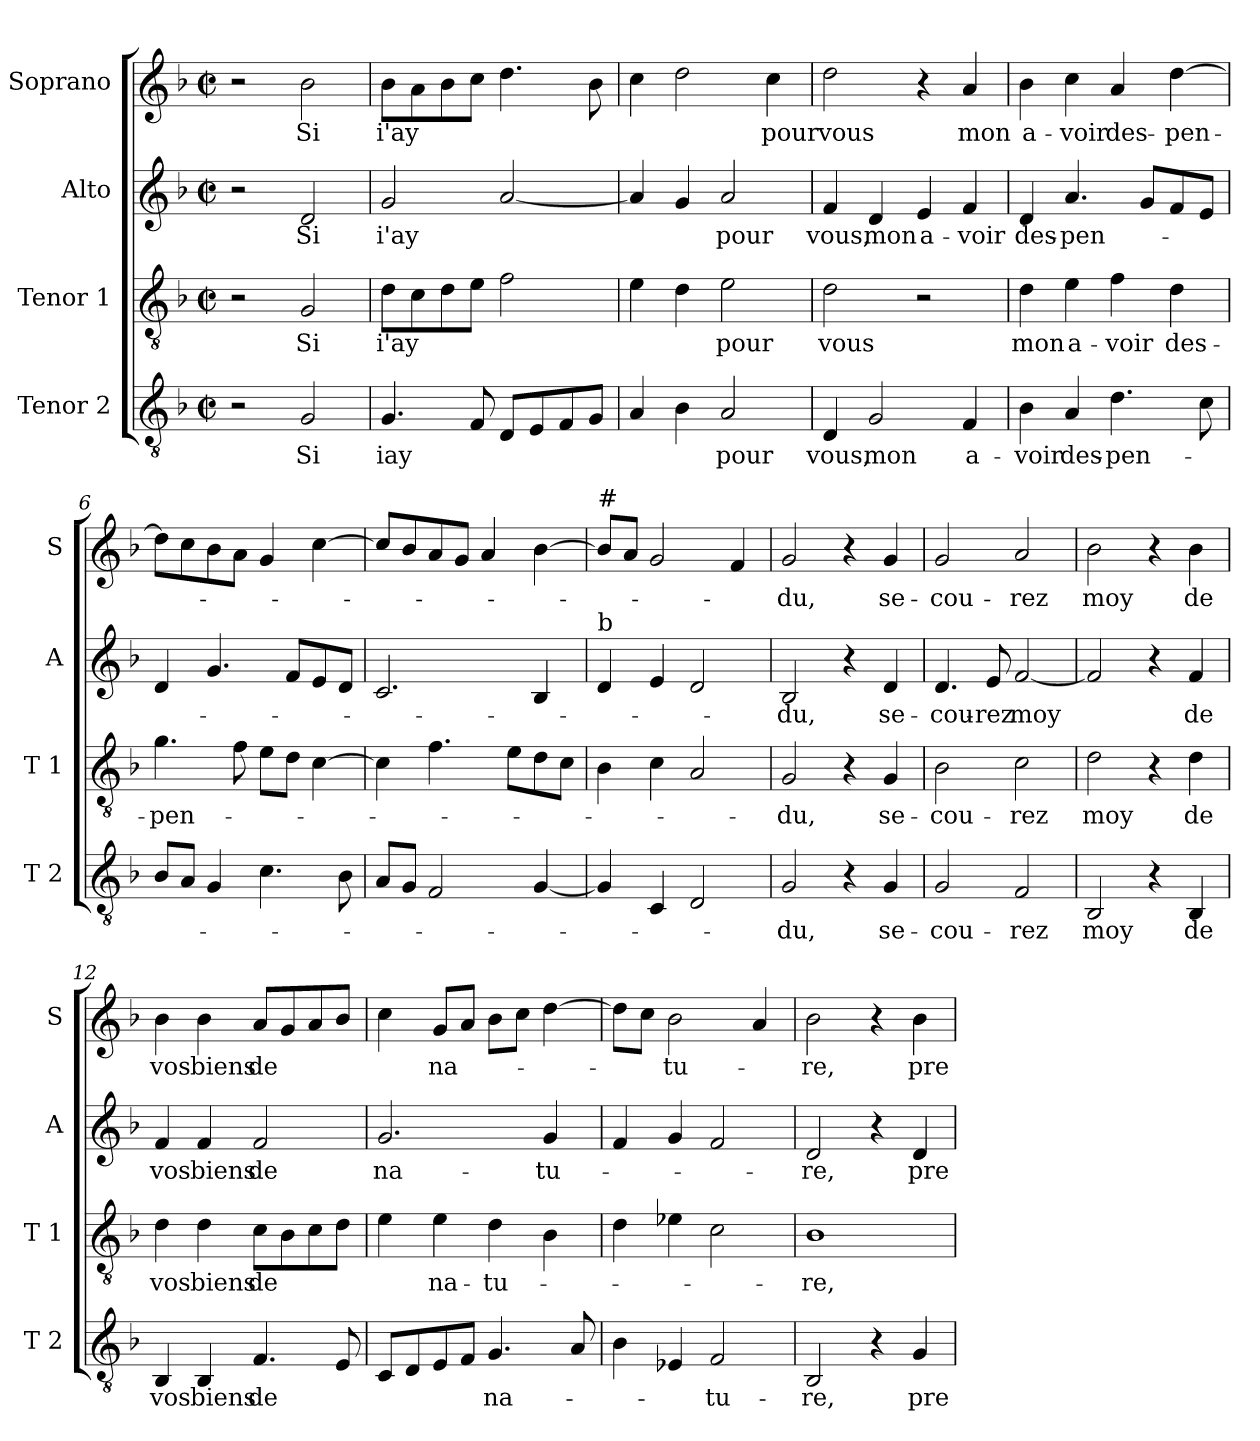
**kern	**text	**kern	**text	**kern	**text	**kern	**text
*part4	*part4	*part3	*part3	*part2	*part2	*part1	*part1
*staff4	*staff4	*staff3	*staff3	*staff2	*staff2	*staff1	*staff1
*I"Tenor 2	*	*I"Tenor 1	*	*I"Alto	*	*I"Soprano	*
*I'T 2	*	*I'T 1	*	*I'A	*	*I'S	*
*clefGv2	*	*clefGv2	*	*clefG2	*	*clefG2	*
*k[b-]	*	*k[b-]	*	*k[b-]	*	*k[b-]	*
*F:	*	*F:	*	*F:	*	*F:	*
*M2/2	*	*M2/2	*	*M2/2	*	*M2/2	*
*met(c|)	*	*met(c|)	*	*met(c|)	*	*met(c|)	*
=1	=1	=1	=1	=1	=1	=1	=1
2r	.	2r	.	2r	.	2r	.
!	!LO:LY:b	!	!LO:LY:b	!	!LO:LY:b	!	!LO:LY:b
2G/	Si	2G/	Si	2d/	Si	2b-\	Si
=2	=2	=2	=2	=2	=2	=2	=2
!	!LO:LY:b	!	!LO:LY:b	!	!LO:LY:b	!	!LO:LY:b
4.G/	iay	8d\L	i'ay	2g/	i'ay	8b-\L	i'ay
.	.	8c\	.	.	.	8a\	.
.	.	8d\	.	.	.	8b-\	.
8F/	.	8e\J	.	.	.	8cc\J	.
8D/L	.	2f\	.	[2a/	.	4.dd\	.
8E/	.	.	.	.	.	.	.
8F/	.	.	.	.	.	.	.
8G/J	.	.	.	.	.	8b-\	.
=3	=3	=3	=3	=3	=3	=3	=3
4A/	.	4e\	.	4a/]	.	4cc\	.
4B-\	.	4d\	.	4g/	.	2dd\	.
!	!LO:LY:b	!	!LO:LY:b	!	!LO:LY:b	!	!
2A/	pour	2e\	pour	2a/	pour	.	.
!	!	!	!	!	!	!	!LO:LY:b
.	.	.	.	.	.	4cc\	pour
=4	=4	=4	=4	=4	=4	=4	=4
!	!LO:LY:b	!	!LO:LY:b	!	!LO:LY:b	!	!LO:LY:b
4D/	vous,	2d\	vous	4f/	vous,	2dd\	vous
!	!LO:LY:b	!	!	!	!LO:LY:b	!	!
2G/	mon	.	.	4d/	mon	.	.
!	!	!	!	!	!LO:LY:b	!	!
.	.	2r	.	4e/	a-	4r	.
!	!LO:LY:b	!	!	!	!LO:LY:b	!	!LO:LY:b
4F/	a-	.	.	4f/	-voir	4a/	mon
!!LO:LB:g=z
=5	=5	=5	=5	=5	=5	=5	=5
!	!LO:LY:b	!	!LO:LY:b	!	!LO:LY:b	!	!LO:LY:b
4B-\	-voir	4d\	mon	4d/	des-	4b-\	a-
!	!LO:LY:b	!	!LO:LY:b	!	!LO:LY:b	!	!LO:LY:b
4A/	des-	4e\	a-	4.a/	-pen-	4cc\	-voir
!	!LO:LY:b	!	!LO:LY:b	!	!	!	!LO:LY:b
4.d\	-pen-	4f\	-voir	.	.	4a/	des-
.	.	.	.	8g/L	.	.	.
!	!	!	!LO:LY:b	!	!	!	!LO:LY:b
.	.	4d\	des-	8f/	.	[4dd\	-pen-
8c\	.	.	.	8e/J	.	.	.
=6	=6	=6	=6	=6	=6	=6	=6
!	!	!	!LO:LY:b	!	!	!	!
8B-/L	.	4.g\	-pen-	4d/	.	8dd\L]	.
8A/J	.	.	.	.	.	8cc\	.
4G/	.	.	.	4.g/	.	8b-\	.
.	.	8f\	.	.	.	8a\J	.
4.c\	.	8e\L	.	.	.	4g/	.
.	.	8d\J	.	8f/L	.	.	.
.	.	[4c\	.	8e/	.	[4cc\	.
8B-\	.	.	.	8d/J	.	.	.
=7	=7	=7	=7	=7	=7	=7	=7
8A/L	.	4c\]	.	2.c/	.	8cc/L]	.
8G/J	.	.	.	.	.	8b-/	.
2F/	.	4.f\	.	.	.	8a/	.
.	.	.	.	.	.	8g/J	.
.	.	.	.	.	.	4a/	.
.	.	8e\L	.	.	.	.	.
[4G/	.	8d\	.	4B-/	.	[4b-\	.
.	.	8c\J	.	.	.	.	.
=8	=8	=8	=8	=8	=8	=8	=8
!	!	!	!	!	!	!LO:TX:a:t=#	!
!	!	!	!	!LO:TX:a:t=b	!	!	!
4G/]	.	4B-\	.	4d/	.	8b-/L]	.
.	.	.	.	.	.	8a/J	.
4C/	.	4c\	.	4e/	.	2g/	.
2D/	.	2A/	.	2d/	.	.	.
.	.	.	.	.	.	4f/	.
=9	=9	=9	=9	=9	=9	=9	=9
!	!LO:LY:b	!	!LO:LY:b	!	!LO:LY:b	!	!LO:LY:b
2G/	-du,	2G/	-du,	2B-/	-du,	2g/	-du,
4r	.	4r	.	4r	.	4r	.
!	!LO:LY:b	!	!LO:LY:b	!	!LO:LY:b	!	!LO:LY:b
4G/	se-	4G/	se-	4d/	se-	4g/	se-
!!LO:PB:g=z
=10	=10	=10	=10	=10	=10	=10	=10
!	!LO:LY:b	!	!LO:LY:b	!	!LO:LY:b	!	!LO:LY:b
2G/	-cou-	2B-\	-cou-	4.d/	-cou-	2g/	-cou-
!	!	!	!	!	!LO:LY:b	!	!
.	.	.	.	8e/	-rez	.	.
!	!LO:LY:b	!	!LO:LY:b	!	!LO:LY:b	!	!LO:LY:b
2F/	-rez	2c\	-rez	[2f/	moy	2a/	-rez
=11	=11	=11	=11	=11	=11	=11	=11
!	!LO:LY:b	!	!LO:LY:b	!	!	!	!LO:LY:b
2BB-/	moy	2d\	moy	2f/]	.	2b-\	moy
4r	.	4r	.	4r	.	4r	.
!	!LO:LY:b	!	!LO:LY:b	!	!LO:LY:b	!	!LO:LY:b
4BB-/	de	4d\	de	4f/	de	4b-\	de
=12	=12	=12	=12	=12	=12	=12	=12
!	!LO:LY:b	!	!LO:LY:b	!	!LO:LY:b	!	!LO:LY:b
4BB-/	vos	4d\	vos	4f/	vos	4b-\	vos
!	!LO:LY:b	!	!LO:LY:b	!	!LO:LY:b	!	!LO:LY:b
4BB-/	biens	4d\	biens	4f/	biens	4b-\	biens
!	!LO:LY:b	!	!LO:LY:b	!	!LO:LY:b	!	!LO:LY:b
4.F/	de	8c\L	de	2f/	de	8a/L	de
.	.	8B-\	.	.	.	8g/	.
.	.	8c\	.	.	.	8a/	.
8E/	.	8d\J	.	.	.	8b-/J	.
=13	=13	=13	=13	=13	=13	=13	=13
!	!	!	!	!	!LO:LY:b	!	!
8C/L	.	4e\	.	2.g/	na-	4cc\	.
8D/	.	.	.	.	.	.	.
!	!	!	!LO:LY:b	!	!	!	!LO:LY:b
8E/	.	4e\	na-	.	.	8g/L	na-
8F/J	.	.	.	.	.	8a/J	.
!	!LO:LY:b	!	!LO:LY:b	!	!	!	!
4.G/	na-	4d\	-tu-	.	.	8b-\L	.
.	.	.	.	.	.	8cc\J	.
!	!	!	!	!	!LO:LY:b	!	!
.	.	4B-\	.	4g/	-tu-	[4dd\	.
8A/	.	.	.	.	.	.	.
=14	=14	=14	=14	=14	=14	=14	=14
4B-\	.	4d\	.	4f/	.	8dd\L]	.
.	.	.	.	.	.	8cc\J	.
!	!	!	!	!	!	!	!LO:LY:b
4E-X/	.	4e-X\	.	4g/	.	2b-\	-tu-
!	!LO:LY:b	!	!	!	!	!	!
2F/	-tu-	2c\	.	2f/	.	.	.
.	.	.	.	.	.	4a/	.
!!LO:LB:g=z
=15	=15	=15	=15	=15	=15	=15	=15
!	!LO:LY:b	!	!LO:LY:b	!	!LO:LY:b	!	!LO:LY:b
2BB-/	-re,	1B-	-re,	2d/	-re,	2b-\	-re,
4r	.	.	.	4r	.	4r	.
!	!LO:LY:b	!	!	!	!LO:LY:b	!	!LO:LY:b
4G/	pre-	.	.	4d/	pre-	4b-\	pre-
=	=	=	=	=	=	=	=
*-	*-	*-	*-	*-	*-	*-	*-
